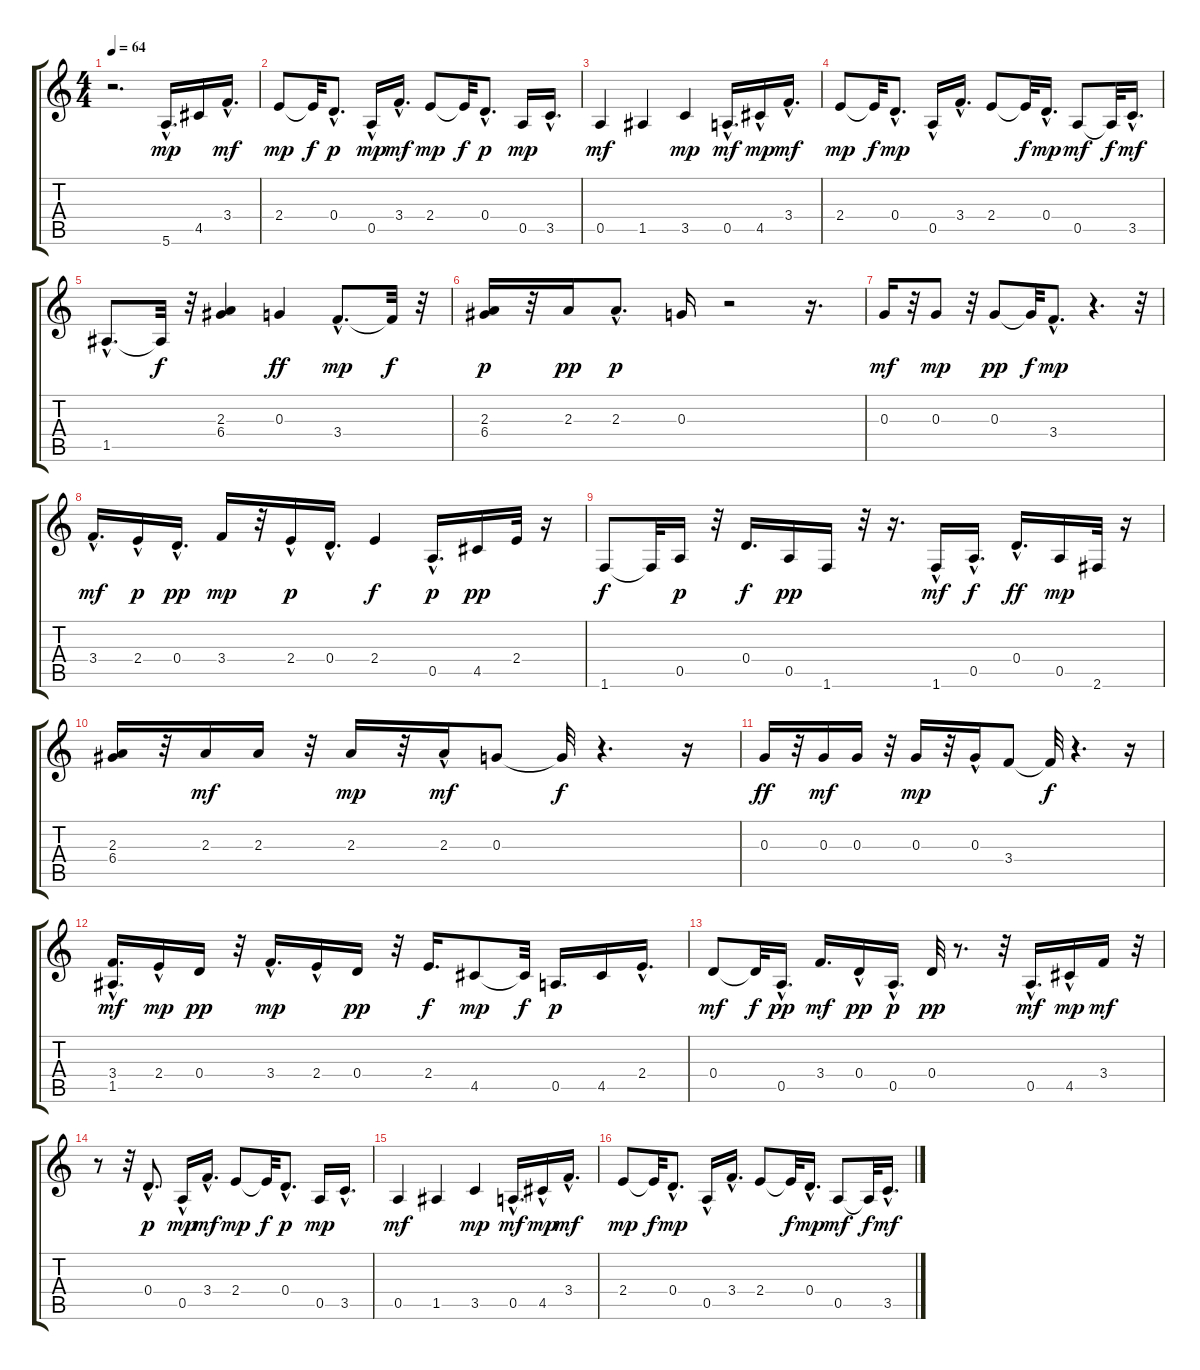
\track "" {instrument electricguitarjazz}
\staff {score tabs}
\tuning (E4 B3 G3 D3 A2 E2) {hide}
\ts (4 4)
\tempo 64
\clef g2
\ks c
r.2{d dy mp instrument electricguitarjazz} 5.6{hac}.16{d} 4.5.16 3.4{hac}.16{d dy mf} |
2.4.8{dy mp} 2.4{t}.32{dy f} 0.4{hac}.8{d dy p} 0.5{hac}.16{dy mp} 3.4{hac}.16{d dy mf} 2.4.8{dy mp} 2.4{t}.32{dy f} 0.4{hac}.8{d dy p} 0.5.16{dy mp} 3.5{hac}.16{d} |
0.5.4{dy mf} 1.5.4 3.5.4{dy mp} 0.5{hac}.16{d dy mf} 4.5{hac}.16{dy mp} 3.4{hac}.16{d dy mf} |
2.4.8{dy mp} 2.4{t}.32{dy f} 0.4{hac}.8{d dy mp} 0.5{hac}.16 3.4{hac}.16{d} 2.4.8 2.4{t}.32{dy f} 0.4{hac}.16{d dy mp} 0.5.8{dy mf} 0.5{t}.32{dy f} 3.5{hac}.16{d dy mf} |
1.5{hac}.8{d} 1.5{t}.32{dy f} r.32 (2.3 6.4).4 0.3.4{dy ff} 3.4{hac}.8{d dy mp} 3.4{t}.32{dy f} r.32 |
(2.3 6.4).16{dy p} r.32 2.3.16{dy pp} 2.3{hac}.8{d dy p} 0.3.16 r.2 r.16{d} |
0.3.16{dy mf} r.32 0.3.8{dy mp} r.32 0.3.8{dy pp} 0.3{t}.32{dy f} 3.4{hac}.8{d dy mp} r.4{d} r.32 |
3.4{hac}.16{d dy mf} 2.4{hac}.16{dy p} 0.4{hac}.16{d dy pp} 3.4.16{dy mp} r.32 2.4{hac}.16{dy p} 0.4{hac}.16{d} 2.4.4{dy f} 0.5{hac}.16{d dy p} 4.5.16{dy pp} 2.4.32 r.16 |
1.6.8{dy f} 1.6{t}.32 0.5.16{dy p} r.32 0.4.16{d dy f} 0.5.16{dy pp} 1.6.16 r.32 r.16{d} 1.6{hac}.16{dy mf} 0.5{hac}.16{d dy f} 0.4{hac}.16{d dy ff} 0.5.16{dy mp} 2.6.32 r.16 |
(2.3 6.4).16 r.32 2.3.16{dy mf} 2.3.16 r.32 2.3.16{dy mp} r.32 2.3{hac}.16{dy mf} 0.3.8 0.3{t}.32{dy f} r.4{d} r.16 |
0.3.16{dy ff} r.32 0.3.16{dy mf} 0.3.16 r.32 0.3.16{dy mp} r.32 0.3{hac}.16 3.4.8 3.4{t}.32{dy f} r.4{d} r.16 |
(3.4{hac} 1.5).16{d dy mf} 2.4{hac}.16{dy mp} 0.4.16{dy pp} r.32 3.4{hac}.16{d dy mp} 2.4{hac}.16 0.4.16{dy pp} r.32 2.4.16{d dy f} 4.5.8{dy mp} 4.5{t}.32{dy f} 0.5.16{d dy p} 4.5.16 2.4{hac}.16{d} |
0.4.8{dy mf} 0.4{t}.32{dy f} 0.5{hac}.16{d dy pp} 3.4.16{d dy mf} 0.4{hac}.16{dy pp} 0.5{hac}.16{d dy p} 0.4.32{dy pp} r.8{d} r.32 0.5{hac}.16{d dy mf} 4.5{hac}.16{dy mp} 3.4.16{dy mf} r.32 |
r.8 r.32 0.4{hac}.8{d dy p} 0.5{hac}.16{dy mp} 3.4{hac}.16{d dy mf} 2.4.8{dy mp} 2.4{t}.32{dy f} 0.4{hac}.8{d dy p} 0.5.16{dy mp} 3.5{hac}.16{d} |
0.5.4{dy mf} 1.5.4 3.5.4{dy mp} 0.5{hac}.16{d dy mf} 4.5{hac}.16{dy mp} 3.4{hac}.16{d dy mf} |
2.4.8{dy mp} 2.4{t}.32{dy f} 0.4{hac}.8{d dy mp} 0.5{hac}.16 3.4{hac}.16{d} 2.4.8 2.4{t}.32{dy f} 0.4{hac}.16{d dy mp} 0.5.8{dy mf} 0.5{t}.32{dy f} 3.5{hac}.16{d dy mf}
